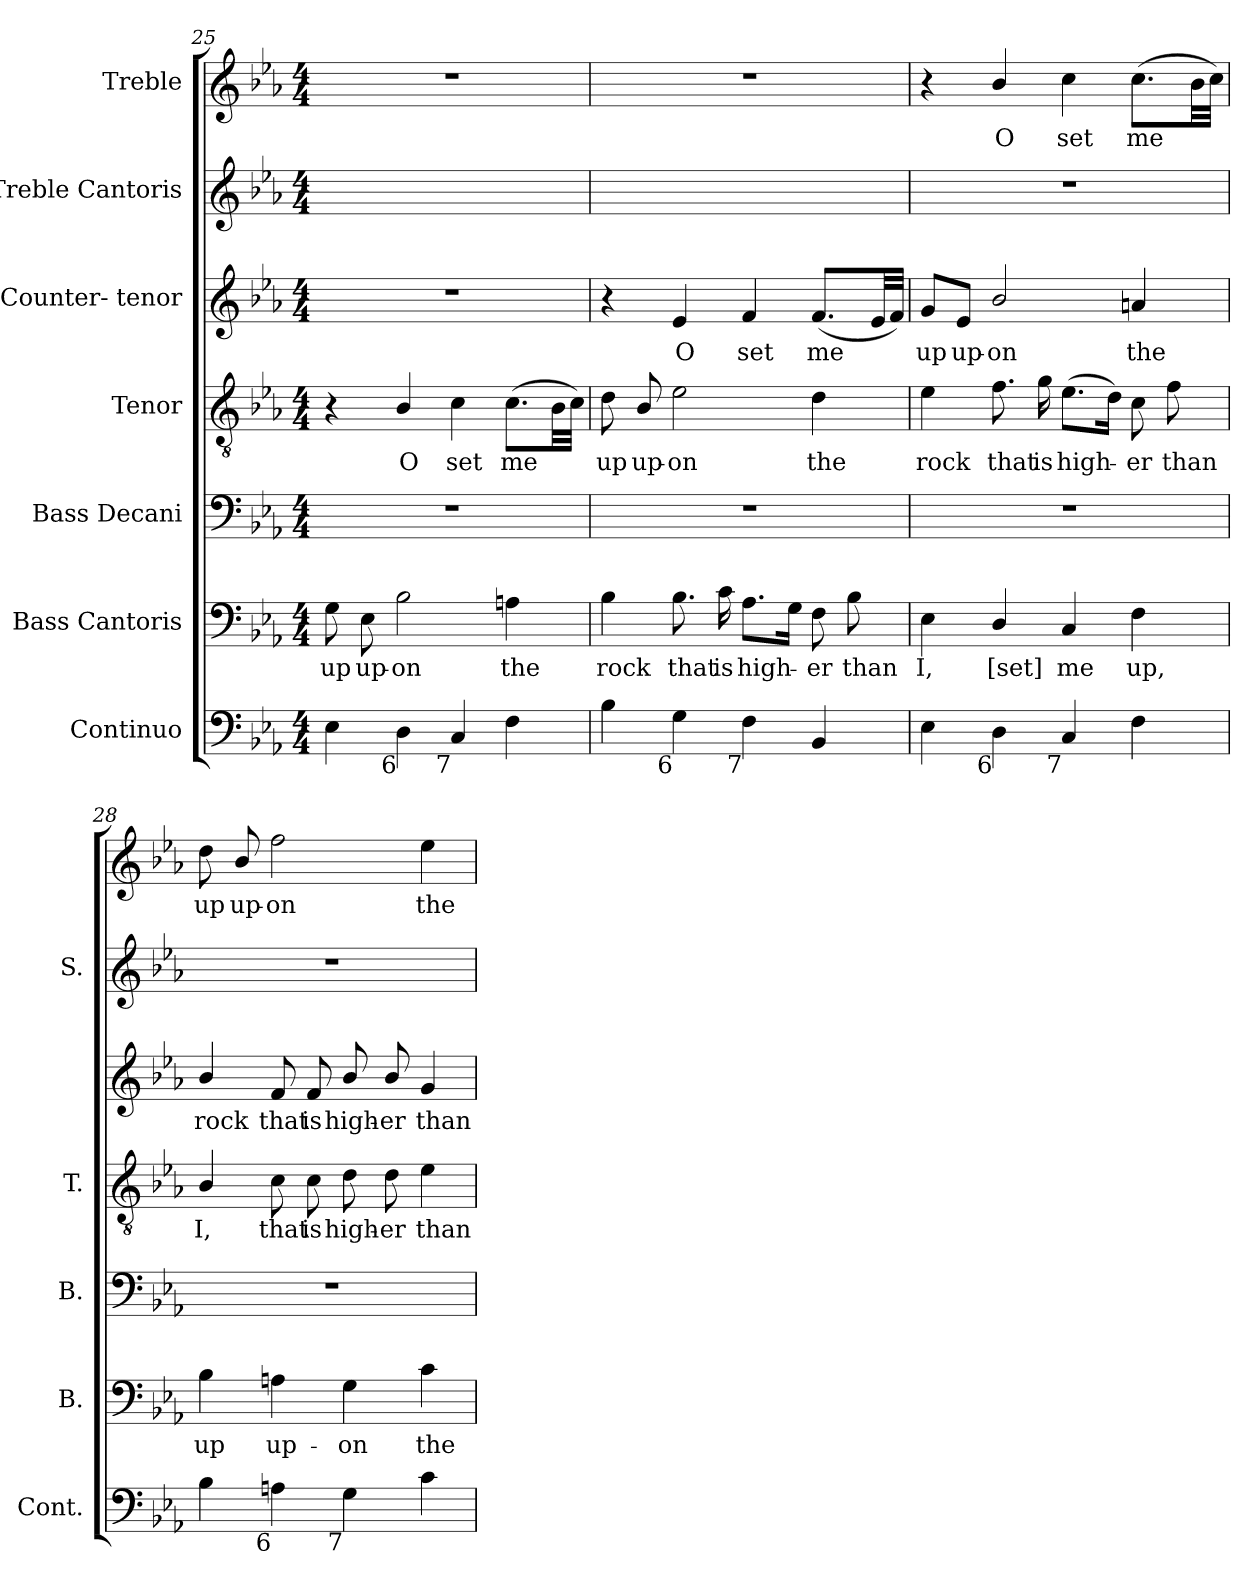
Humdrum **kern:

**kern	**kern	**text	**kern	**kern	**text	**kern	**text	**kern	**kern	**text
*part7	*part6	*part6	*part5	*part4	*part4	*part3	*part3	*part2	*part1	*part1
*staff7	*staff6	*staff6	*staff5	*staff4	*staff4	*staff3	*staff3	*staff2	*staff1	*staff1
*I"Continuo	*I"Bass Cantoris	*	*I"Bass Decani	*I"Tenor	*	*I"Counter- tenor	*	*I"Treble Cantoris	*I"Treble	*
*I'Cont.	*I'B.	*	*I'B.	*I'T.	*	*	*	*I'S.	*	*
*clefF4	*clefF4	*	*clefF4	*clefGv2	*	*clefG2	*	*clefG2	*clefG2	*
*	*	*	*	*ITrd7c12	*	*	*	*	*	*
*k[b-e-a-]	*k[b-e-a-]	*	*k[b-e-a-]	*k[b-e-a-]	*	*k[b-e-a-]	*	*k[b-e-a-]	*k[b-e-a-]	*
*E-:	*E-:	*	*E-:	*E-:	*	*E-:	*	*E-:	*E-:	*
*M4/4	*M4/4	*	*M4/4	*M4/4	*	*M4/4	*	*M4/4	*M4/4	*
=25	=25	=25	=25	=25	=25	=25	=25	=25	=25	=25
!	!	!LO:LY:b:color=#000000	!	!	!	!	!	!	!	!
4E-i\	8Gi\	up	1r	4r	.	1r	.	1ryy	1r	.
!	!	!LO:LY:b:color=#000000	!	!	!	!	!	!	!	!
.	8E-i\	up-	.	.	.	.	.	.	.	.
!	!	!LO:LY:b:color=#000000	!	!	!	!	!	!	!	!
!LO:TX:b:rj:t=6	!	!	!	!	!	!	!	!	!	!
!	!	!	!	!	!LO:LY:b:color=#000000	!	!	!	!	!
4Di\	2B-i\	-on	.	4BB-i/	O	.	.	.	.	.
!LO:TX:b:rj:t=7	!	!	!	!	!	!	!	!	!	!
!	!	!	!	!	!LO:LY:b:color=#000000	!	!	!	!	!
4Ci/	.	.	.	4Ci\	set	.	.	.	.	.
!	!	!LO:LY:b:color=#000000	!	!	!	!	!	!	!	!
!	!	!	!	!	!LO:LY:b:color=#000000	!	!	!	!	!
4Fi\	4Ani\	the	.	(8.Ci\L	me	.	.	.	.	.
.	.	.	.	32BB-i\LL	.	.	.	.	.	.
.	.	.	.	32Ci\JJJ)	.	.	.	.	.	.
=26	=26	=26	=26	=26	=26	=26	=26	=26	=26	=26
!	!	!LO:LY:b:color=#000000	!	!	!	!	!	!	!	!
!	!	!	!	!	!LO:LY:b:color=#000000	!	!	!	!	!
4B-i\	4B-i\	rock	1r	8Di\	up	4r	.	1ryy	1r	.
!	!	!	!	!	!LO:LY:b:color=#000000	!	!	!	!	!
.	.	.	.	8BB-i/	up-	.	.	.	.	.
!	!	!LO:LY:b:color=#000000	!	!	!	!	!	!	!	!
!	!	!	!	!	!LO:LY:b:color=#000000	!	!	!	!	!
!LO:TX:b:rj:t=6	!	!	!	!	!	!	!	!	!	!
!	!	!	!	!	!	!	!LO:LY:b:color=#000000	!	!	!
4Gi\	8.B-i\	that	.	2E-i\	-on	4e-i/	O	.	.	.
!	!	!LO:LY:b:color=#000000	!	!	!	!	!	!	!	!
.	16ci\	is	.	.	.	.	.	.	.	.
!	!	!LO:LY:b:color=#000000	!	!	!	!	!	!	!	!
!LO:TX:b:rj:t=7	!	!	!	!	!	!	!	!	!	!
!	!	!	!	!	!	!	!LO:LY:b:color=#000000	!	!	!
4Fi\	8.A-i\L	high-	.	.	.	4fi/	set	.	.	.
.	16Gi\Jk	.	.	.	.	.	.	.	.	.
!	!	!LO:LY:b:color=#000000	!	!	!	!	!	!	!	!
!	!	!	!	!	!LO:LY:b:color=#000000	!	!	!	!	!
!	!	!	!	!	!	!	!LO:LY:b:color=#000000	!	!	!
4BB-i/	8Fi\	-er	.	4Di\	the	(8.fi/L	me	.	.	.
!	!	!LO:LY:b:color=#000000	!	!	!	!	!	!	!	!
.	8B-i\	than	.	.	.	.	.	.	.	.
.	.	.	.	.	.	32e-i/LL	.	.	.	.
.	.	.	.	.	.	32fi/JJJ)	.	.	.	.
!!LO:LB:g=z
=27	=27	=27	=27	=27	=27	=27	=27	=27	=27	=27
!	!	!LO:LY:b:color=#000000	!	!	!	!	!	!	!	!
!	!	!	!	!	!LO:LY:b:color=#000000	!	!	!	!	!
!	!	!	!	!	!	!	!LO:LY:b:color=#000000	!	!	!
4E-i\	4E-i\	I,	1r	4E-i\	rock	8gi/L	up	1r	4r	.
!	!	!	!	!	!	!	!LO:LY:b:color=#000000	!	!	!
.	.	.	.	.	.	8e-i/J	up-	.	.	.
!	!	!LO:LY:b:color=#000000	!	!	!	!	!	!	!	!
!	!	!	!	!	!LO:LY:b:color=#000000	!	!	!	!	!
!	!	!	!	!	!	!	!LO:LY:b:color=#000000	!	!	!
!LO:TX:b:rj:t=6	!	!	!	!	!	!	!	!	!	!
!	!	!	!	!	!	!	!	!	!	!LO:LY:b:color=#000000
4Di\	4Di/	[set]	.	8.Fi\	that	2b-i/	-on	.	4b-i/	O
!	!	!	!	!	!LO:LY:b:color=#000000	!	!	!	!	!
.	.	.	.	16Gi\	is	.	.	.	.	.
!	!	!LO:LY:b:color=#000000	!	!	!	!	!	!	!	!
!	!	!	!	!	!LO:LY:b:color=#000000	!	!	!	!	!
!LO:TX:b:rj:t=7	!	!	!	!	!	!	!	!	!	!
!	!	!	!	!	!	!	!	!	!	!LO:LY:b:color=#000000
4Ci/	4Ci/	me	.	(8.E-i\L	high-	.	.	.	4cci\	set
.	.	.	.	16Di\Jk)	.	.	.	.	.	.
!	!	!LO:LY:b:color=#000000	!	!	!	!	!	!	!	!
!	!	!	!	!	!LO:LY:b:color=#000000	!	!	!	!	!
!	!	!	!	!	!	!	!LO:LY:b:color=#000000	!	!	!
!	!	!	!	!	!	!	!	!	!	!LO:LY:b:color=#000000
4Fi\	4Fi\	up,	.	8Ci\	-er	4ani/	the	.	(8.cci\L	me
!	!	!	!	!	!LO:LY:b:color=#000000	!	!	!	!	!
.	.	.	.	8Fi\	than	.	.	.	.	.
.	.	.	.	.	.	.	.	.	32b-i\LL	.
.	.	.	.	.	.	.	.	.	32cci\JJJ)	.
=28	=28	=28	=28	=28	=28	=28	=28	=28	=28	=28
!	!	!LO:LY:b:color=#000000	!	!	!	!	!	!	!	!
!	!	!	!	!	!LO:LY:b:color=#000000	!	!	!	!	!
!	!	!	!	!	!	!	!LO:LY:b:color=#000000	!	!	!
!	!	!	!	!	!	!	!	!	!	!LO:LY:b:color=#000000
4B-i\	4B-i\	up	1r	4BB-i/	I,	4b-i/	rock	1r	8ddi\	up
!	!	!	!	!	!	!	!	!	!	!LO:LY:b:color=#000000
.	.	.	.	.	.	.	.	.	8b-i/	up-
!	!	!LO:LY:b:color=#000000	!	!	!	!	!	!	!	!
!	!	!	!	!	!LO:LY:b:color=#000000	!	!	!	!	!
!	!	!	!	!	!	!	!LO:LY:b:color=#000000	!	!	!
!LO:TX:b:rj:t=6	!	!	!	!	!	!	!	!	!	!
!	!	!	!	!	!	!	!	!	!	!LO:LY:b:color=#000000
4Ani\	4Ani\	up-	.	8Ci\	that	8fi/	that	.	2ffi\	-on
!	!	!	!	!	!LO:LY:b:color=#000000	!	!	!	!	!
!	!	!	!	!	!	!	!LO:LY:b:color=#000000	!	!	!
.	.	.	.	8Ci\	is	8fi/	is	.	.	.
!	!	!LO:LY:b:color=#000000	!	!	!	!	!	!	!	!
!	!	!	!	!	!LO:LY:b:color=#000000	!	!	!	!	!
!LO:TX:b:rj:t=7	!	!	!	!	!	!	!	!	!	!
!	!	!	!	!	!	!	!LO:LY:b:color=#000000	!	!	!
4Gi\	4Gi\	-on	.	8Di\	high-	8b-i/	high-	.	.	.
!	!	!	!	!	!LO:LY:b:color=#000000	!	!	!	!	!
!	!	!	!	!	!	!	!LO:LY:b:color=#000000	!	!	!
.	.	.	.	8Di\	-er	8b-i/	-er	.	.	.
!	!	!LO:LY:b:color=#000000	!	!	!	!	!	!	!	!
!	!	!	!	!	!LO:LY:b:color=#000000	!	!	!	!	!
!	!	!	!	!	!	!	!LO:LY:b:color=#000000	!	!	!
!	!	!	!	!	!	!	!	!	!	!LO:LY:b:color=#000000
4ci\	4ci\	the	.	4E-i\	than	4gi/	than	.	4ee-i\	the
=	=	=	=	=	=	=	=	=	=	=
*-	*-	*-	*-	*-	*-	*-	*-	*-	*-	*-
